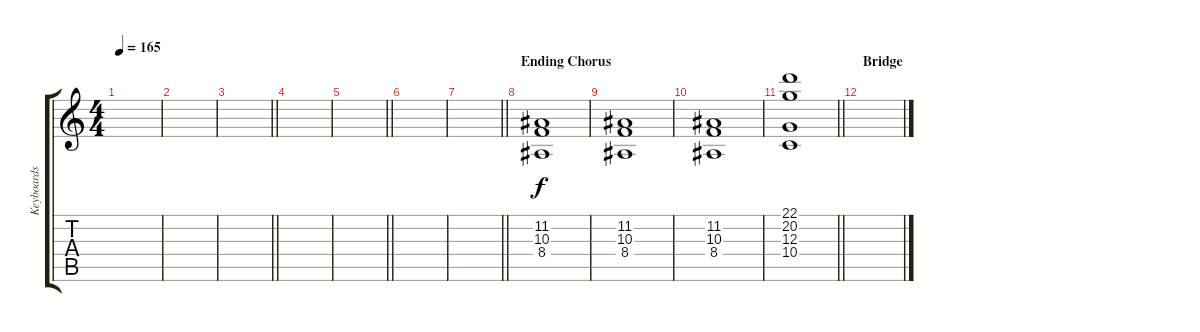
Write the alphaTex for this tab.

\track ("Keyboards Guy" "Keyboards ") {instrument stringensemble1}
\staff {score tabs}
\tuning (E4 B3 G3 D3 A2 D2) {hide}
\ts (4 4)
\tempo 165
\clef g2
\ks c
|
|
\barLineRight lightlight
|
|
\barLineRight lightlight
|
|
\barLineRight lightlight
|
\section ("" "Ending Chorus")
(11.2 10.3 8.4).1 |
(11.2 10.3 8.4).1 |
(11.2 10.3 8.4).1 |
\barLineRight lightlight
(22.1 20.2 12.3 10.4).1 |
\section ("" "Bridge")
